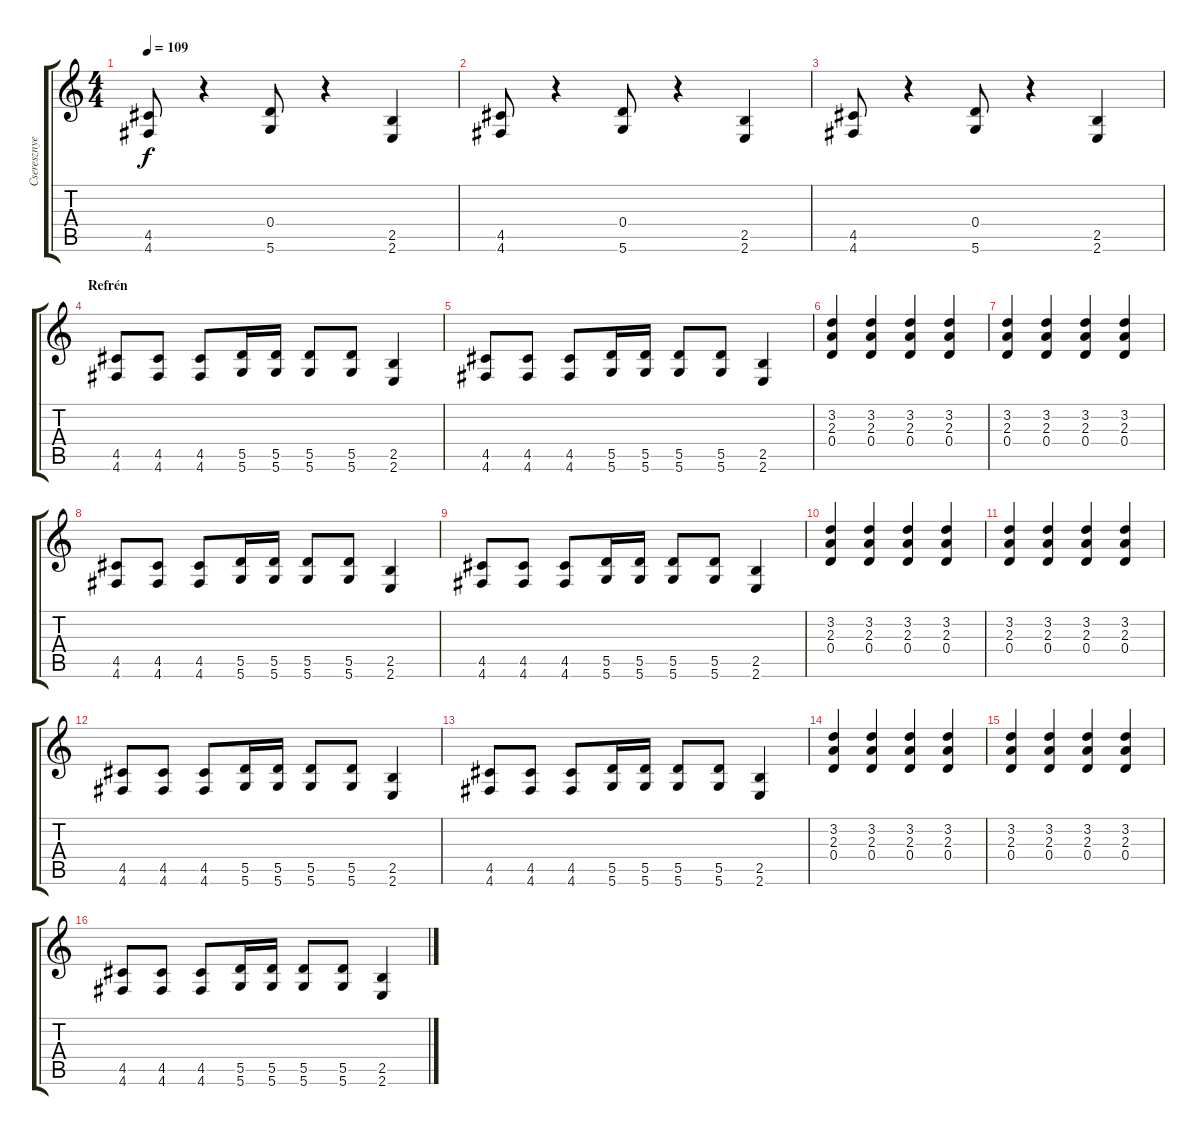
\track ("Cseresznye (D-re hangolva)" "Cseresznye") {instrument overdrivenguitar}
\staff {score tabs}
\tuning (E4 B3 G3 D3 A2 D2) {hide}
\ts (4 4)
\tempo 109
\clef g2
\ks c
(4.5 4.6).8{dy f} r.4 (0.4 5.6).8 r.4 (2.5 2.6).4 |
(4.5 4.6).8 r.4 (0.4 5.6).8 r.4 (2.5 2.6).4 |
(4.5 4.6).8 r.4 (0.4 5.6).8 r.4 (2.5 2.6).4 |
\section ("" "Refrén")
(4.5 4.6).8 (4.5 4.6).8 (4.5 4.6).8 (5.5 5.6).16 (5.5 5.6).16 (5.5 5.6).8 (5.5 5.6).8 (2.5 2.6).4 |
(4.5 4.6).8 (4.5 4.6).8 (4.5 4.6).8 (5.5 5.6).16 (5.5 5.6).16 (5.5 5.6).8 (5.5 5.6).8 (2.5 2.6).4 |
(3.2 2.3 0.4).4 (3.2 2.3 0.4).4 (3.2 2.3 0.4).4 (3.2 2.3 0.4).4 |
(3.2 2.3 0.4).4 (3.2 2.3 0.4).4 (3.2 2.3 0.4).4 (3.2 2.3 0.4).4 |
(4.5 4.6).8 (4.5 4.6).8 (4.5 4.6).8 (5.5 5.6).16 (5.5 5.6).16 (5.5 5.6).8 (5.5 5.6).8 (2.5 2.6).4 |
(4.5 4.6).8 (4.5 4.6).8 (4.5 4.6).8 (5.5 5.6).16 (5.5 5.6).16 (5.5 5.6).8 (5.5 5.6).8 (2.5 2.6).4 |
(3.2 2.3 0.4).4 (3.2 2.3 0.4).4 (3.2 2.3 0.4).4 (3.2 2.3 0.4).4 |
(3.2 2.3 0.4).4 (3.2 2.3 0.4).4 (3.2 2.3 0.4).4 (3.2 2.3 0.4).4 |
(4.5 4.6).8 (4.5 4.6).8 (4.5 4.6).8 (5.5 5.6).16 (5.5 5.6).16 (5.5 5.6).8 (5.5 5.6).8 (2.5 2.6).4 |
(4.5 4.6).8 (4.5 4.6).8 (4.5 4.6).8 (5.5 5.6).16 (5.5 5.6).16 (5.5 5.6).8 (5.5 5.6).8 (2.5 2.6).4 |
(3.2 2.3 0.4).4 (3.2 2.3 0.4).4 (3.2 2.3 0.4).4 (3.2 2.3 0.4).4 |
(3.2 2.3 0.4).4 (3.2 2.3 0.4).4 (3.2 2.3 0.4).4 (3.2 2.3 0.4).4 |
(4.5 4.6).8 (4.5 4.6).8 (4.5 4.6).8 (5.5 5.6).16 (5.5 5.6).16 (5.5 5.6).8 (5.5 5.6).8 (2.5 2.6).4
